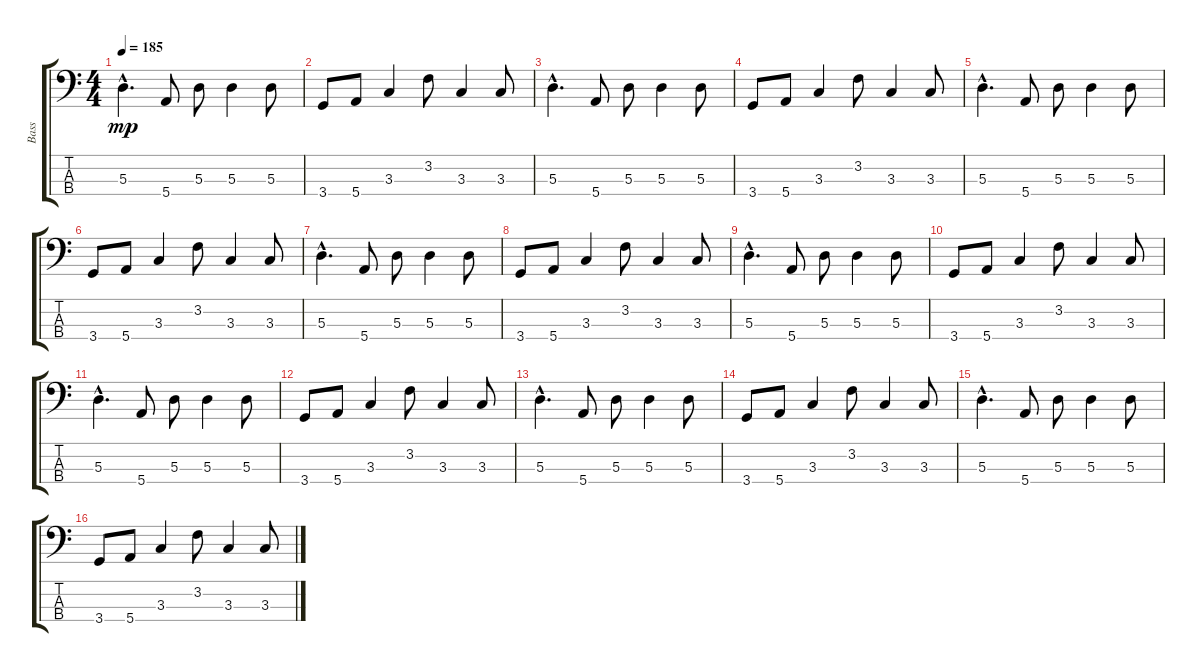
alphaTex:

\track ("Bass" "Bass") {instrument electricbassfinger}
\staff {score tabs}
\tuning (G2 D2 A1 E1) {hide}
\ts (4 4)
\tempo 185
\clef f4
\ks c
5.3{hac}.4{d dy mp} 5.4.8 5.3.8 5.3.4 5.3.8 |
3.4.8 5.4.8 3.3.4 3.2.8 3.3.4 3.3.8 |
5.3{hac}.4{d} 5.4.8 5.3.8 5.3.4 5.3.8 |
3.4.8 5.4.8 3.3.4 3.2.8 3.3.4 3.3.8 |
5.3{hac}.4{d} 5.4.8 5.3.8 5.3.4 5.3.8 |
3.4.8 5.4.8 3.3.4 3.2.8 3.3.4 3.3.8 |
5.3{hac}.4{d} 5.4.8 5.3.8 5.3.4 5.3.8 |
3.4.8 5.4.8 3.3.4 3.2.8 3.3.4 3.3.8 |
5.3{hac}.4{d} 5.4.8 5.3.8 5.3.4 5.3.8 |
3.4.8 5.4.8 3.3.4 3.2.8 3.3.4 3.3.8 |
5.3{hac}.4{d} 5.4.8 5.3.8 5.3.4 5.3.8 |
3.4.8 5.4.8 3.3.4 3.2.8 3.3.4 3.3.8 |
5.3{hac}.4{d} 5.4.8 5.3.8 5.3.4 5.3.8 |
3.4.8 5.4.8 3.3.4 3.2.8 3.3.4 3.3.8 |
5.3{hac}.4{d} 5.4.8 5.3.8 5.3.4 5.3.8 |
3.4.8 5.4.8 3.3.4 3.2.8 3.3.4 3.3.8
